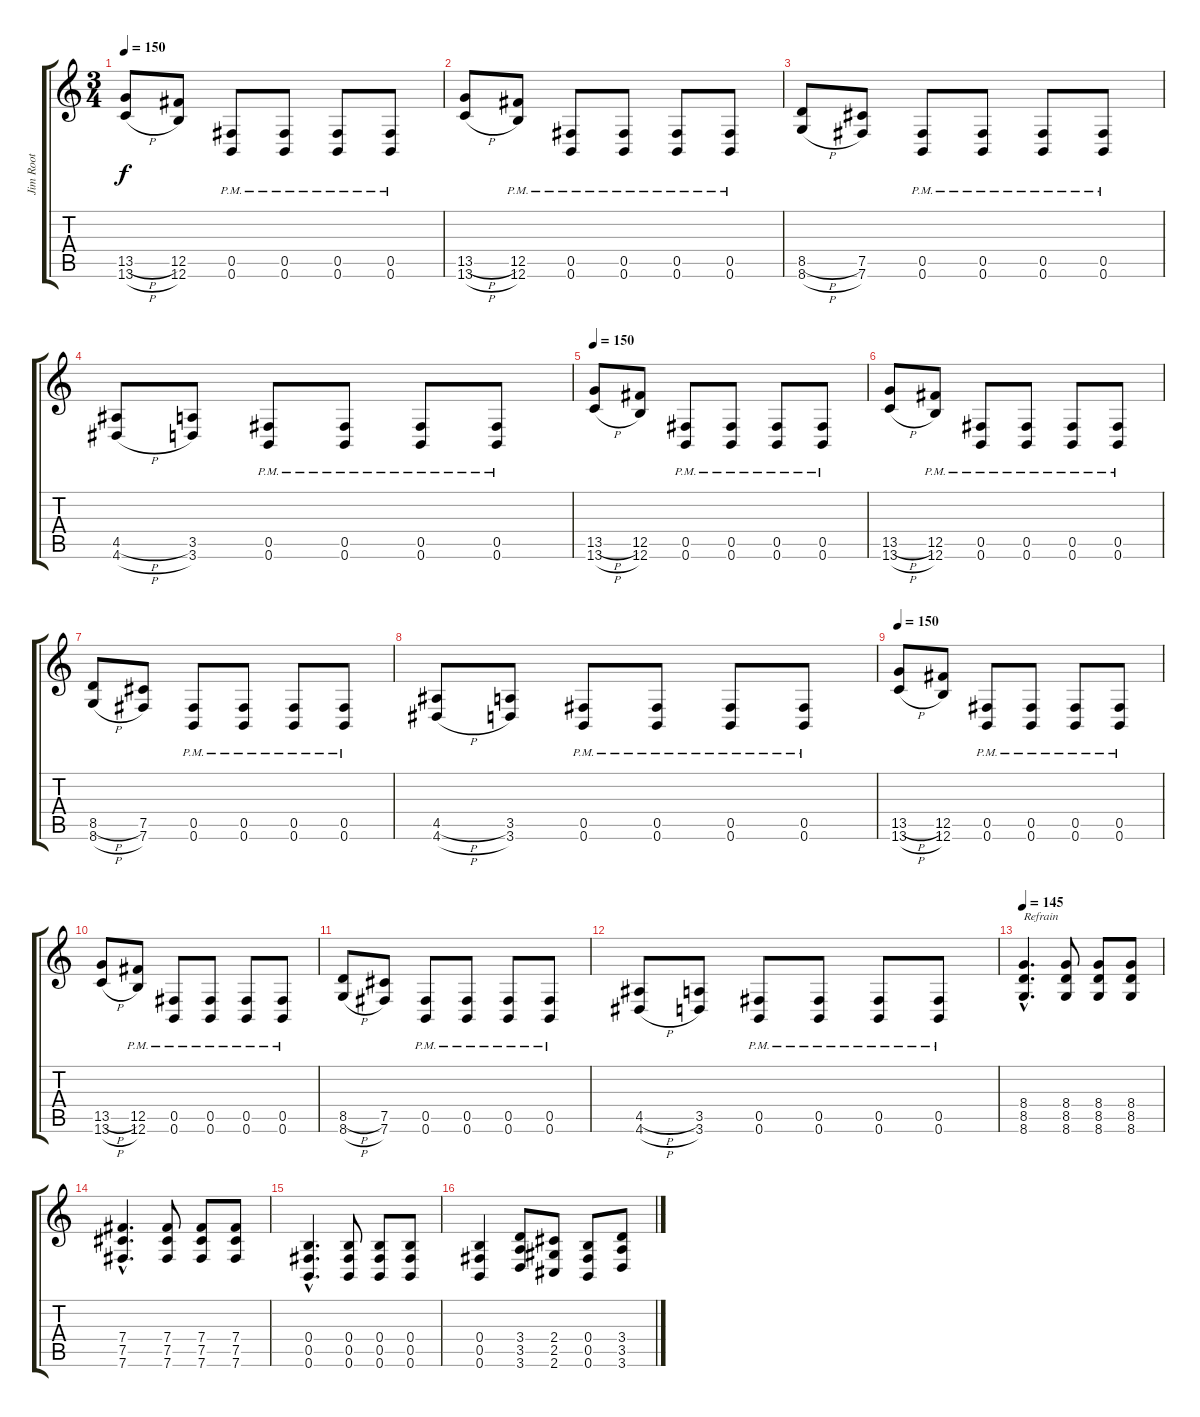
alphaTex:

\track ("Jim Root" "Jim Root") {instrument distortionguitar}
\staff {score tabs}
\tuning (Db4 Ab3 E3 B2 Gb2 B1) {hide}
\ts (3 4)
\tempo 150
\clef g2
\ks c
(13.5{h} 13.6{h}).8{dy f} (12.5 12.6).8 (0.5{pm} 0.6).8 (0.5{pm} 0.6).8 (0.5{pm} 0.6).8 (0.5{pm} 0.6).8 |
(13.5{h} 13.6{h}).8 (12.5{pm} 12.6).8 (0.5{pm} 0.6).8 (0.5{pm} 0.6).8 (0.5{pm} 0.6).8 (0.5{pm} 0.6).8 |
(8.5{h} 8.6{h}).8 (7.5 7.6).8 (0.5{pm} 0.6).8 (0.5{pm} 0.6).8 (0.5{pm} 0.6).8 (0.5{pm} 0.6).8 |
(4.5{h} 4.6{h}).8 (3.5 3.6).8 (0.5{pm} 0.6).8 (0.5{pm} 0.6).8 (0.5{pm} 0.6).8 (0.5{pm} 0.6).8 |
\tempo 150
(13.5{h} 13.6{h}).8 (12.5 12.6).8 (0.5{pm} 0.6).8 (0.5{pm} 0.6).8 (0.5{pm} 0.6).8 (0.5{pm} 0.6).8 |
(13.5{h} 13.6{h}).8 (12.5{pm} 12.6).8 (0.5{pm} 0.6).8 (0.5{pm} 0.6).8 (0.5{pm} 0.6).8 (0.5{pm} 0.6).8 |
(8.5{h} 8.6{h}).8 (7.5 7.6).8 (0.5{pm} 0.6).8 (0.5{pm} 0.6).8 (0.5{pm} 0.6).8 (0.5{pm} 0.6).8 |
(4.5{h} 4.6{h}).8 (3.5 3.6).8 (0.5{pm} 0.6).8 (0.5{pm} 0.6).8 (0.5{pm} 0.6).8 (0.5{pm} 0.6).8 |
\tempo 150
(13.5{h} 13.6{h}).8 (12.5 12.6).8 (0.5{pm} 0.6).8 (0.5{pm} 0.6).8 (0.5{pm} 0.6).8 (0.5{pm} 0.6).8 |
(13.5{h} 13.6{h}).8 (12.5{pm} 12.6).8 (0.5{pm} 0.6).8 (0.5{pm} 0.6).8 (0.5{pm} 0.6).8 (0.5{pm} 0.6).8 |
(8.5{h} 8.6{h}).8 (7.5 7.6).8 (0.5{pm} 0.6).8 (0.5{pm} 0.6).8 (0.5{pm} 0.6).8 (0.5{pm} 0.6).8 |
(4.5{h} 4.6{h}).8 (3.5 3.6).8 (0.5{pm} 0.6).8 (0.5{pm} 0.6).8 (0.5{pm} 0.6).8 (0.5{pm} 0.6).8 |
\tempo 145
(8.4{hac} 8.5{hac} 8.6{hac}).4{d txt "Refrain"} (8.4 8.5 8.6).8 (8.4 8.5 8.6).8 (8.4 8.5 8.6).8 |
(7.4{hac} 7.5{hac} 7.6{hac}).4{d} (7.4 7.5 7.6).8 (7.4 7.5 7.6).8 (7.4 7.5 7.6).8 |
(0.4{hac} 0.5{hac} 0.6{hac}).4{d} (0.4 0.5 0.6).8 (0.4 0.5 0.6).8 (0.4 0.5 0.6).8 |
(0.4 0.5 0.6).4 (3.4 3.5 3.6).8 (2.4 2.5 2.6).8 (0.4 0.5 0.6).8 (3.4 3.5 3.6).8
